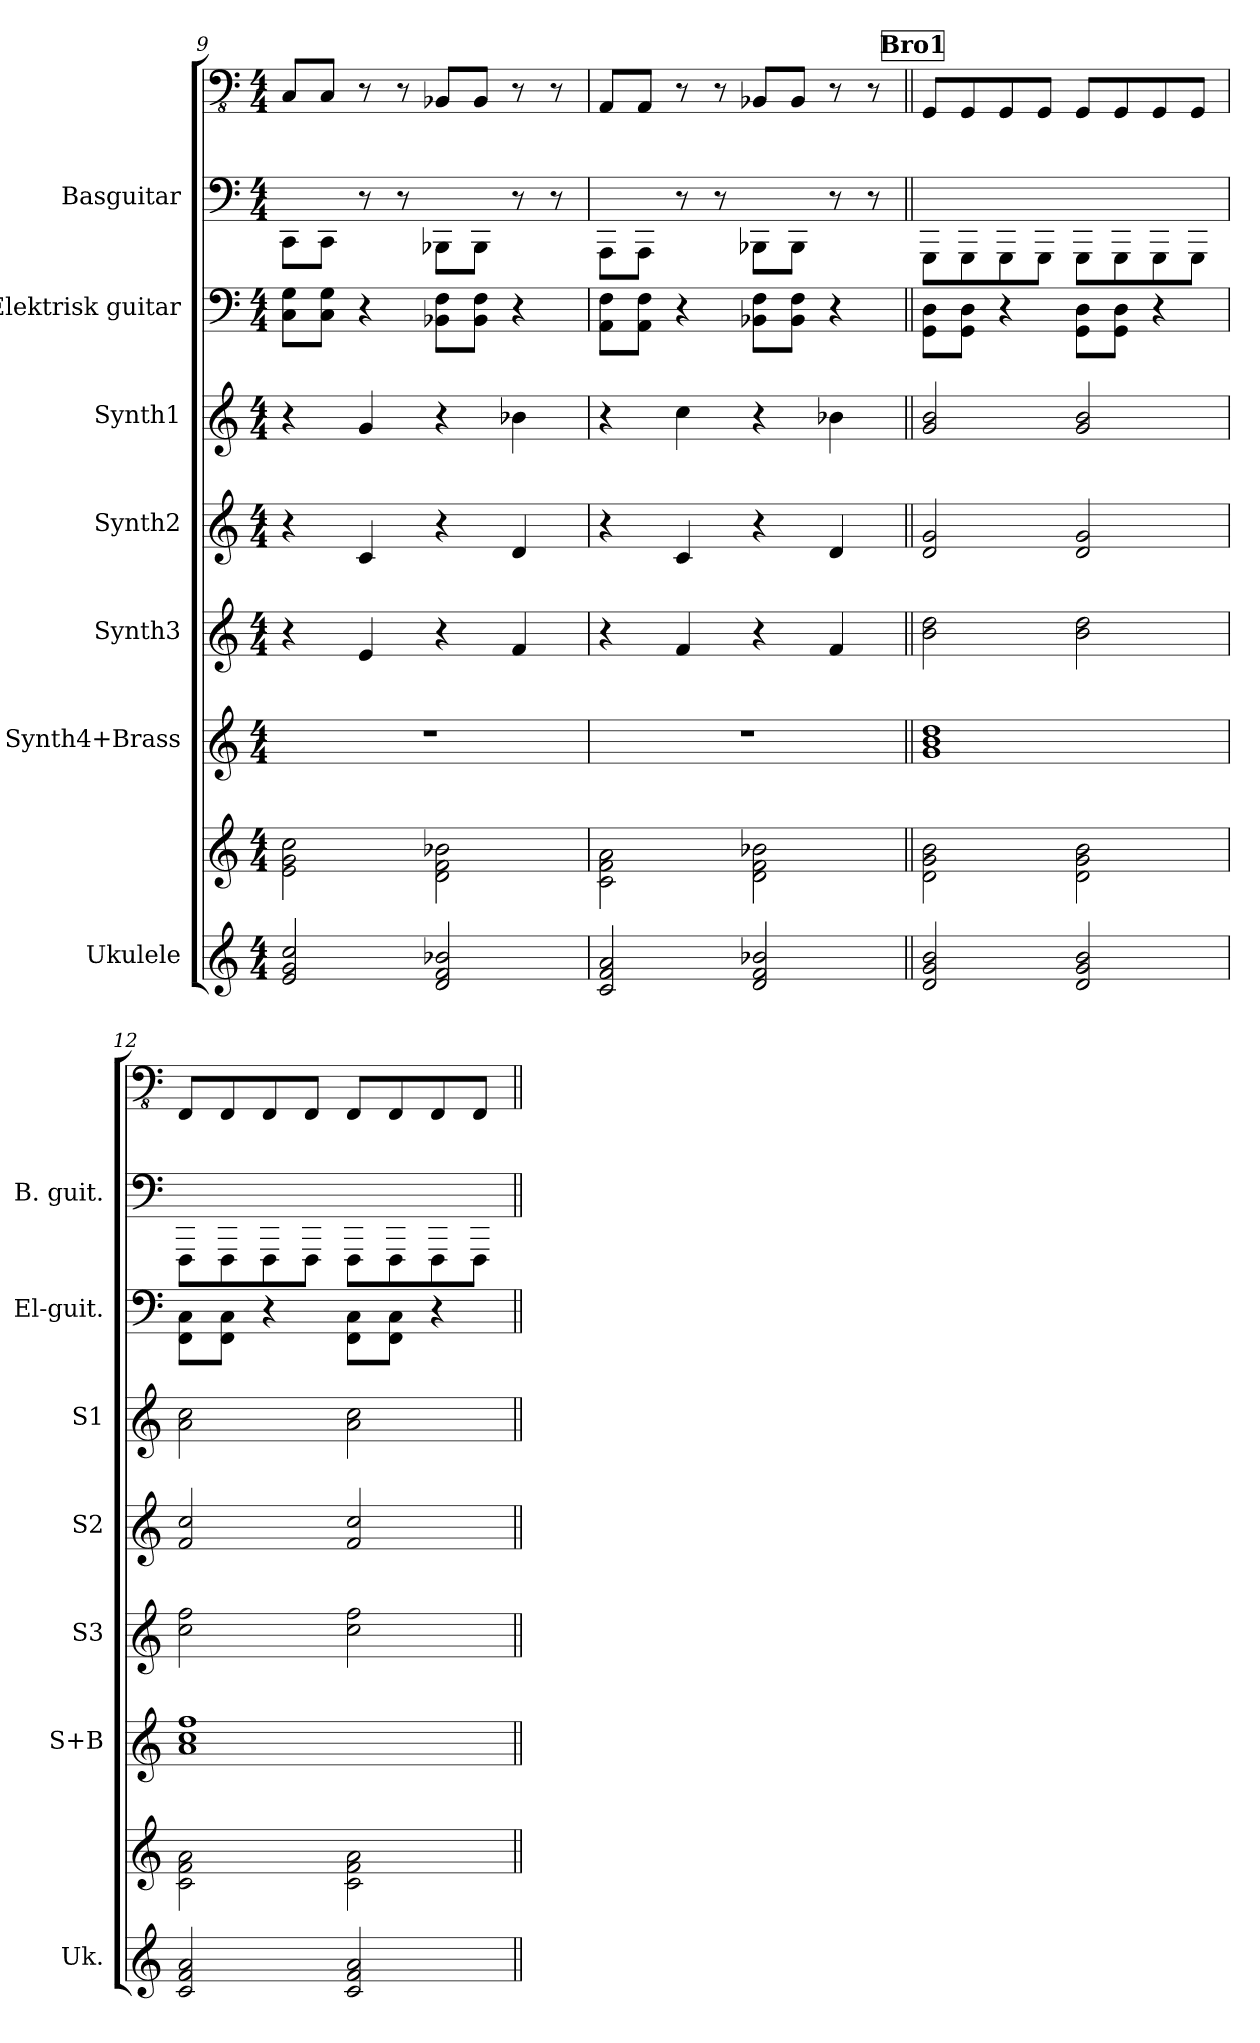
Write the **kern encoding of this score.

**kern	**kern	**kern	**kern	**kern	**kern	**kern	**kern	**kern
*part7	*part7	*part6	*part5	*part4	*part3	*part2	*part1	*part1
*staff9	*staff8	*staff7	*staff6	*staff5	*staff4	*staff3	*staff2	*staff1
*I"Ukulele	*	*I"Synth4+Brass	*I"Synth3	*I"Synth2	*I"Synth1	*I"Elektrisk guitar	*I"Basguitar	*
*I'Uk.	*	*I'S+B	*I'S3	*I'S2	*I'S1	*I'El-guit.	*I'B. guit.	*
*clefG2	*	*clefG2	*clefG2	*clefG2	*clefG2	*	*	*clefFv4
*k[]	*k[]	*k[]	*k[]	*k[]	*k[]	*k[]	*k[]	*k[]
*M4/4	*M4/4	*M4/4	*M4/4	*M4/4	*M4/4	*M4/4	*M4/4	*M4/4
=9	=9	=9	=9	=9	=9	=9	=9	=9
2e/ 2g/ 2cc/	2e\ 2g\ 2cc\	1r	4r	4r	4r	8C\ 8G\L	8CC\L	8CC/L
.	.	.	.	.	.	8C\ 8G\J	8CC\J	8CC/J
.	.	.	4e/	4c/	4g/	4r	8r	8r
.	.	.	.	.	.	.	8r	8r
2d/ 2f/ 2b-X/	2d\ 2f\ 2b-\	.	4r	4r	4r	8BB-\ 8F\L	8BBB-X\L	8BBB-X/L
.	.	.	.	.	.	8BB-\ 8F\J	8BBB-\J	8BBB-/J
.	.	.	4f/	4d/	4b-X\	4r	8r	8r
.	.	.	.	.	.	.	8r	8r
!!LO:PB:g=z
=10	=10	=10	=10	=10	=10	=10	=10	=10
2c/ 2f/ 2a/	2c\ 2f\ 2a\	1r	4r	4r	4r	8AA\ 8F\L	8AAA\L	8AAA/L
.	.	.	.	.	.	8AA\ 8F\J	8AAA\J	8AAA/J
.	.	.	4f/	4c/	4cc\	4r	8r	8r
.	.	.	.	.	.	.	8r	8r
2d/ 2f/ 2b-X/	2d\ 2f\ 2b-\	.	4r	4r	4r	8BB-\ 8F\L	8BBB-X\L	8BBB-X/L
.	.	.	.	.	.	8BB-\ 8F\J	8BBB-\J	8BBB-/J
.	.	.	4f/	4d/	4b-X\	4r	8r	8r
.	.	.	.	.	.	.	8r	8r
!!LO:REH:place=s1:a:B:fs=14:t=Bro1
=11||	=11||	=11||	=11||	=11||	=11||	=11||	=11||	=11||
2d/ 2g/ 2b/	2d\ 2g\ 2b\	1g 1b 1dd	2b\ 2dd\	2d/ 2g/	2g/ 2b/	8GG\ 8D\L	8GGG\L	8GGG/L
.	.	.	.	.	.	8GG\ 8D\J	8GGG\	8GGG/
.	.	.	.	.	.	4r	8GGG\	8GGG/
.	.	.	.	.	.	.	8GGG\J	8GGG/J
2d/ 2g/ 2b/	2d\ 2g\ 2b\	.	2b\ 2dd\	2d/ 2g/	2g/ 2b/	8GG\ 8D\L	8GGG\L	8GGG/L
.	.	.	.	.	.	8GG\ 8D\J	8GGG\	8GGG/
.	.	.	.	.	.	4r	8GGG\	8GGG/
.	.	.	.	.	.	.	8GGG\J	8GGG/J
=12	=12	=12	=12	=12	=12	=12	=12	=12
2c/ 2f/ 2a/	2c\ 2f\ 2a\	1a 1cc 1ff	2cc\ 2ff\	2f/ 2cc/	2a\ 2cc\	8FF\ 8C\L	8FFF\L	8FFF/L
.	.	.	.	.	.	8FF\ 8C\J	8FFF\	8FFF/
.	.	.	.	.	.	4r	8FFF\	8FFF/
.	.	.	.	.	.	.	8FFF\J	8FFF/J
2c/ 2f/ 2a/	2c\ 2f\ 2a\	.	2cc\ 2ff\	2f/ 2cc/	2a\ 2cc\	8FF\ 8C\L	8FFF\L	8FFF/L
.	.	.	.	.	.	8FF\ 8C\J	8FFF\	8FFF/
.	.	.	.	.	.	4r	8FFF\	8FFF/
.	.	.	.	.	.	.	8FFF\J	8FFF/J
=||	=||	=||	=||	=||	=||	=||	=||	=||
*-	*-	*-	*-	*-	*-	*-	*-	*-
